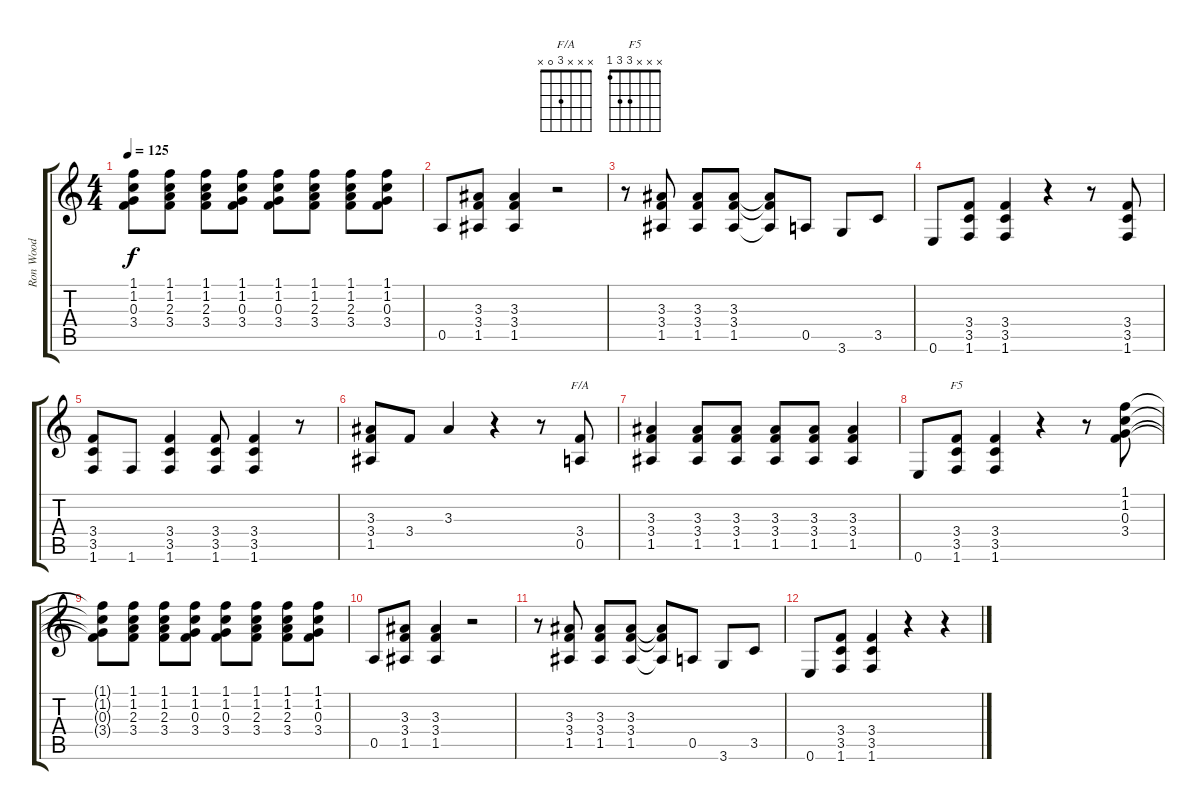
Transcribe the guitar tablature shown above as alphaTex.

\track ("Ron Wood" "Ron Wood") {instrument electricguitarclean}
\staff {score tabs}
\tuning (E4 B3 G3 D3 A2 E2) {hide}
\chord ("F/A" x x x 3 0 x)
\chord ("F5" x x x 3 3 1)
\ts (4 4)
\tempo 125
\clef g2
\ks c
(1.1{t} 1.2{t} 0.3{t} 3.4{t}).8{dy f} (1.1 1.2 2.3 3.4).8 (1.1 1.2 2.3 3.4).8 (1.1 1.2 0.3 3.4).8 (1.1 1.2 0.3 3.4).8 (1.1 1.2 2.3 3.4).8 (1.1 1.2 2.3 3.4).8 (1.1 1.2 0.3 3.4).8 |
0.5.8 (3.3 3.4 1.5).8 (3.3 3.4 1.5).4 r.2 |
r.8 (3.3 3.4 1.5).8 (3.3 3.4 1.5).8 (3.3 3.4 1.5).8 (3.3{t} 3.4{t} 1.5{t}).8 0.5.8 3.6.8 3.5.8 |
0.6.8 (3.4 3.5 1.6).8 (3.4 3.5 1.6).4 r.4 r.8 (3.4 3.5 1.6).8 |
(3.4 3.5 1.6).8 1.6.8 (3.4 3.5 1.6).4 (3.4 3.5 1.6).8 (3.4 3.5 1.6).4 r.8 |
(3.3 3.4 1.5).8 3.4.8 3.3.4 r.4 r.8 (3.4 0.5).8{ch "F/A"} |
(3.3 3.4 1.5).4 (3.3 3.4 1.5).8 (3.3 3.4 1.5).8 (3.3 3.4 1.5).8 (3.3 3.4 1.5).8 (3.3 3.4 1.5).4 |
0.6.8 (3.4 3.5 1.6).8{ch "F5"} (3.4 3.5 1.6).4 r.4 r.8 (1.1 1.2 0.3 3.4).8 |
(1.1{t} 1.2{t} 0.3{t} 3.4{t}).8 (1.1 1.2 2.3 3.4).8 (1.1 1.2 2.3 3.4).8 (1.1 1.2 0.3 3.4).8 (1.1 1.2 0.3 3.4).8 (1.1 1.2 2.3 3.4).8 (1.1 1.2 2.3 3.4).8 (1.1 1.2 0.3 3.4).8 |
0.5.8 (3.3 3.4 1.5).8 (3.3 3.4 1.5).4 r.2 |
r.8 (3.3 3.4 1.5).8 (3.3 3.4 1.5).8 (3.3 3.4 1.5).8 (3.3{t} 3.4{t} 1.5{t}).8 0.5.8 3.6.8 3.5.8 |
0.6.8 (3.4 3.5 1.6).8 (3.4 3.5 1.6).4 r.4 r.4
